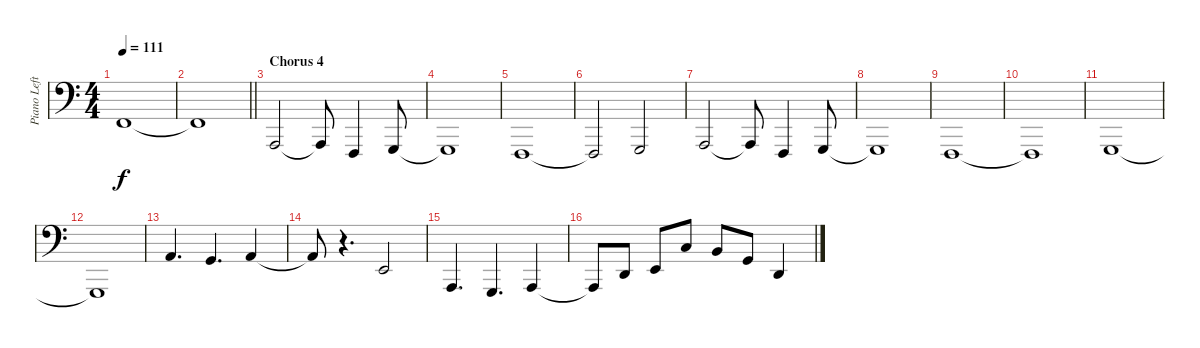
\track ("Piano Left Hand" "Piano Left") {instrument acousticgrandpiano}
\staff {score}
\tuning (C3 G2 D2 A1 E1 B0) {hide}
\ts (4 4)
\tempo 111
\clef f4
\ks c
3.3.1{dy f} |
\barLineRight lightlight
3.3{t}.1 |
\section ("" "Chorus 4")
0.4.2 0.4{t}.8 1.5.4 3.5.8 |
3.5{t}.1 |
1.5.1 |
1.5{t}.2{beam Up} 3.5.2 |
0.4.2 0.4{t}.8 1.5.4 3.5.8 |
3.5{t}.1 |
1.5.1 |
1.5{t}.1 |
3.5.1 |
3.5{t}.1 |
2.2.4{d} 0.2.4{d} 2.2.4 |
2.2{t}.8 r.4{d} 2.3.2 |
0.4.4{d} 3.5.4{d} 0.4.4 |
0.4{t}.8 0.3.8 2.3.8 0.1.8 4.2.8 0.2.8 0.3.4
